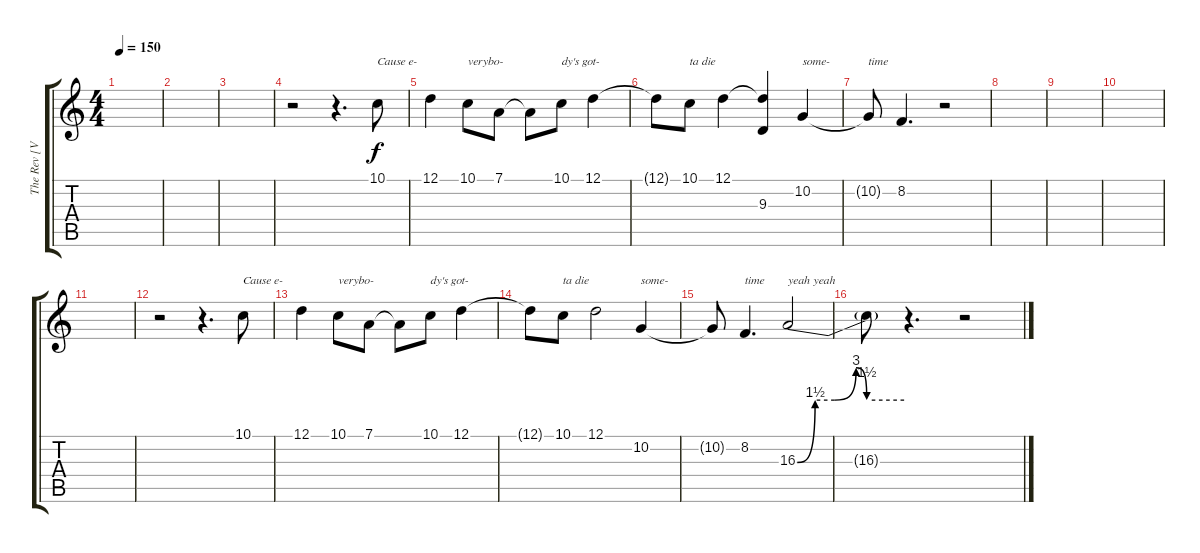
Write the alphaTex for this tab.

\track ("The Rev [Vocals]" "The Rev [V") {instrument trombone}
\staff {score tabs}
\tuning (D4 A3 F3 C3 G2 C2) {hide}
\ts (4 4)
\tempo 150
\clef g2
\ks c
|
|
|
r.2 r.4{d} 10.1.8{txt "Cause e-"} |
12.1.4 10.1.8{txt "verybo-"} 7.1.8 7.1{t}.8 10.1.8{txt "dy's got-"} 12.1.4 |
12.1{t}.8 10.1.8{txt "ta die"} 12.1.4 (12.1{t} 9.3).4 10.2.4{txt "some-"} |
10.2{t}.8{txt "time"} 8.2.4{d} r.2 |
|
|
|
|
r.2 r.4{d} 10.1.8{txt "Cause e-"} |
12.1.4 10.1.8{txt "verybo-"} 7.1.8 7.1{t}.8 10.1.8{txt "dy's got-"} 12.1.4 |
12.1{t}.8 10.1.8{txt "ta die"} 12.1.2 10.2.4{txt "some-"} |
10.2{t}.8 8.2.4{d txt "time"} 16.3{be (custom 0 0 10 6 21 6 33 12 39 6 60 6)}.2{txt "yeah yeah"} |
16.3{t}.8 r.4{d} r.2
